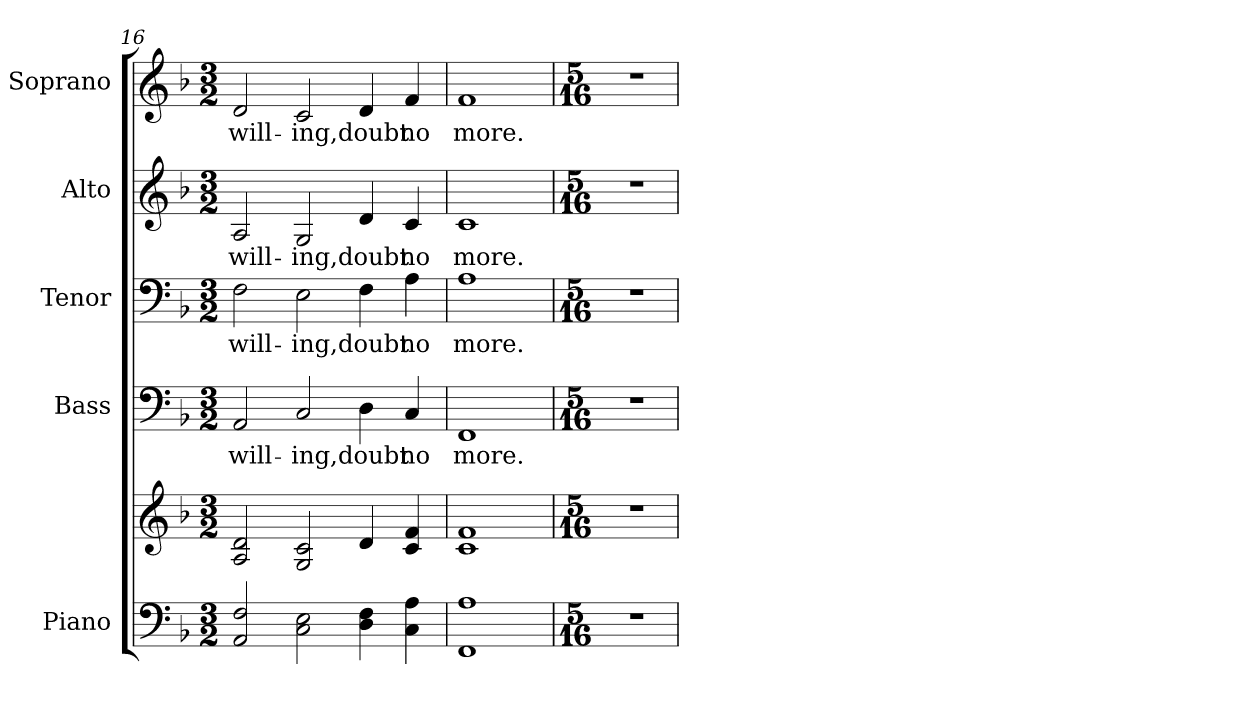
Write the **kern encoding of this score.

**kern	**kern	**kern	**text	**kern	**text	**kern	**text	**kern	**text
*part5	*part5	*part4	*part4	*part3	*part3	*part2	*part2	*part1	*part1
*staff6	*staff5	*staff4	*staff4	*staff3	*staff3	*staff2	*staff2	*staff1	*staff1
*I"Piano	*	*I"Bass	*	*I"Tenor	*	*I"Alto	*	*I"Soprano	*
*I'Pno.	*	*I'B.	*	*I'T.	*	*I'A.	*	*I'S.	*
*clefF4	*clefG2	*clefF4	*	*clefF4	*	*clefG2	*	*clefG2	*
*k[b-]	*k[b-]	*k[b-]	*	*k[b-]	*	*k[b-]	*	*k[b-]	*
*F:	*F:	*F:	*	*F:	*	*F:	*	*F:	*
*M3/2	*M3/2	*M3/2	*	*M3/2	*	*M3/2	*	*M3/2	*
=16	=16	=16	=16	=16	=16	=16	=16	=16	=16
!	!	!	!LO:LY:b:color=#000000	!	!	!	!	!	!
!	!	!	!	!	!LO:LY:b:color=#000000	!	!	!	!
!	!	!	!	!	!	!	!LO:LY:b:color=#000000	!	!
!	!	!	!	!	!	!	!	!	!LO:LY:b:color=#000000
2AAi/ 2Fi	2Ai/ 2di	2AAi/	will-	2Fi\	will-	2Ai/	will-	2di/	will-
!	!	!	!LO:LY:b:color=#000000	!	!	!	!	!	!
!	!	!	!	!	!LO:LY:b:color=#000000	!	!	!	!
!	!	!	!	!	!	!	!LO:LY:b:color=#000000	!	!
!	!	!	!	!	!	!	!	!	!LO:LY:b:color=#000000
2Ci\ 2Ei	2Gi/ 2ci	2Ci/	-ing,	2Ei\	-ing,	2Gi/	-ing,	2ci/	-ing,
!	!	!	!LO:LY:b:color=#000000	!	!	!	!	!	!
!	!	!	!	!	!LO:LY:b:color=#000000	!	!	!	!
!	!	!	!	!	!	!	!LO:LY:b:color=#000000	!	!
!	!	!	!	!	!	!	!	!	!LO:LY:b:color=#000000
4Di\ 4Fi	4di/	4Di\	doubt	4Fi\	doubt	4di/	doubt	4di/	doubt
!	!	!	!LO:LY:b:color=#000000	!	!	!	!	!	!
!	!	!	!	!	!LO:LY:b:color=#000000	!	!	!	!
!	!	!	!	!	!	!	!LO:LY:b:color=#000000	!	!
!	!	!	!	!	!	!	!	!	!LO:LY:b:color=#000000
4Ci\ 4Ai	4ci/ 4fi	4Ci/	no	4Ai\	no	4ci/	no	4fi/	no
!!LO:PB:g=z
=17	=17	=17	=17	=17	=17	=17	=17	=17	=17
!	!	!	!LO:LY:b:color=#000000	!	!	!	!	!	!
!	!	!	!	!	!LO:LY:b:color=#000000	!	!	!	!
!	!	!	!	!	!	!	!LO:LY:b:color=#000000	!	!
!	!	!	!	!	!	!	!	!	!LO:LY:b:color=#000000
1FFi 1Ai	1ci 1fi	1FFi	more.	1Ai	more.	1ci	more.	1fi	more.
=18	=18	=18	=18	=18	=18	=18	=18	=18	=18
*M5/16	*M5/16	*M5/16	*	*M5/16	*	*M5/16	*	*M5/16	*
!LO:N:vis=1	!LO:N:vis=1	!LO:N:vis=1	!	!LO:N:vis=1	!	!LO:N:vis=1	!	!LO:N:vis=1	!
16%5r	16%5r	16%5r	.	16%5r	.	16%5r	.	16%5r	.
=	=	=	=	=	=	=	=	=	=
*-	*-	*-	*-	*-	*-	*-	*-	*-	*-
